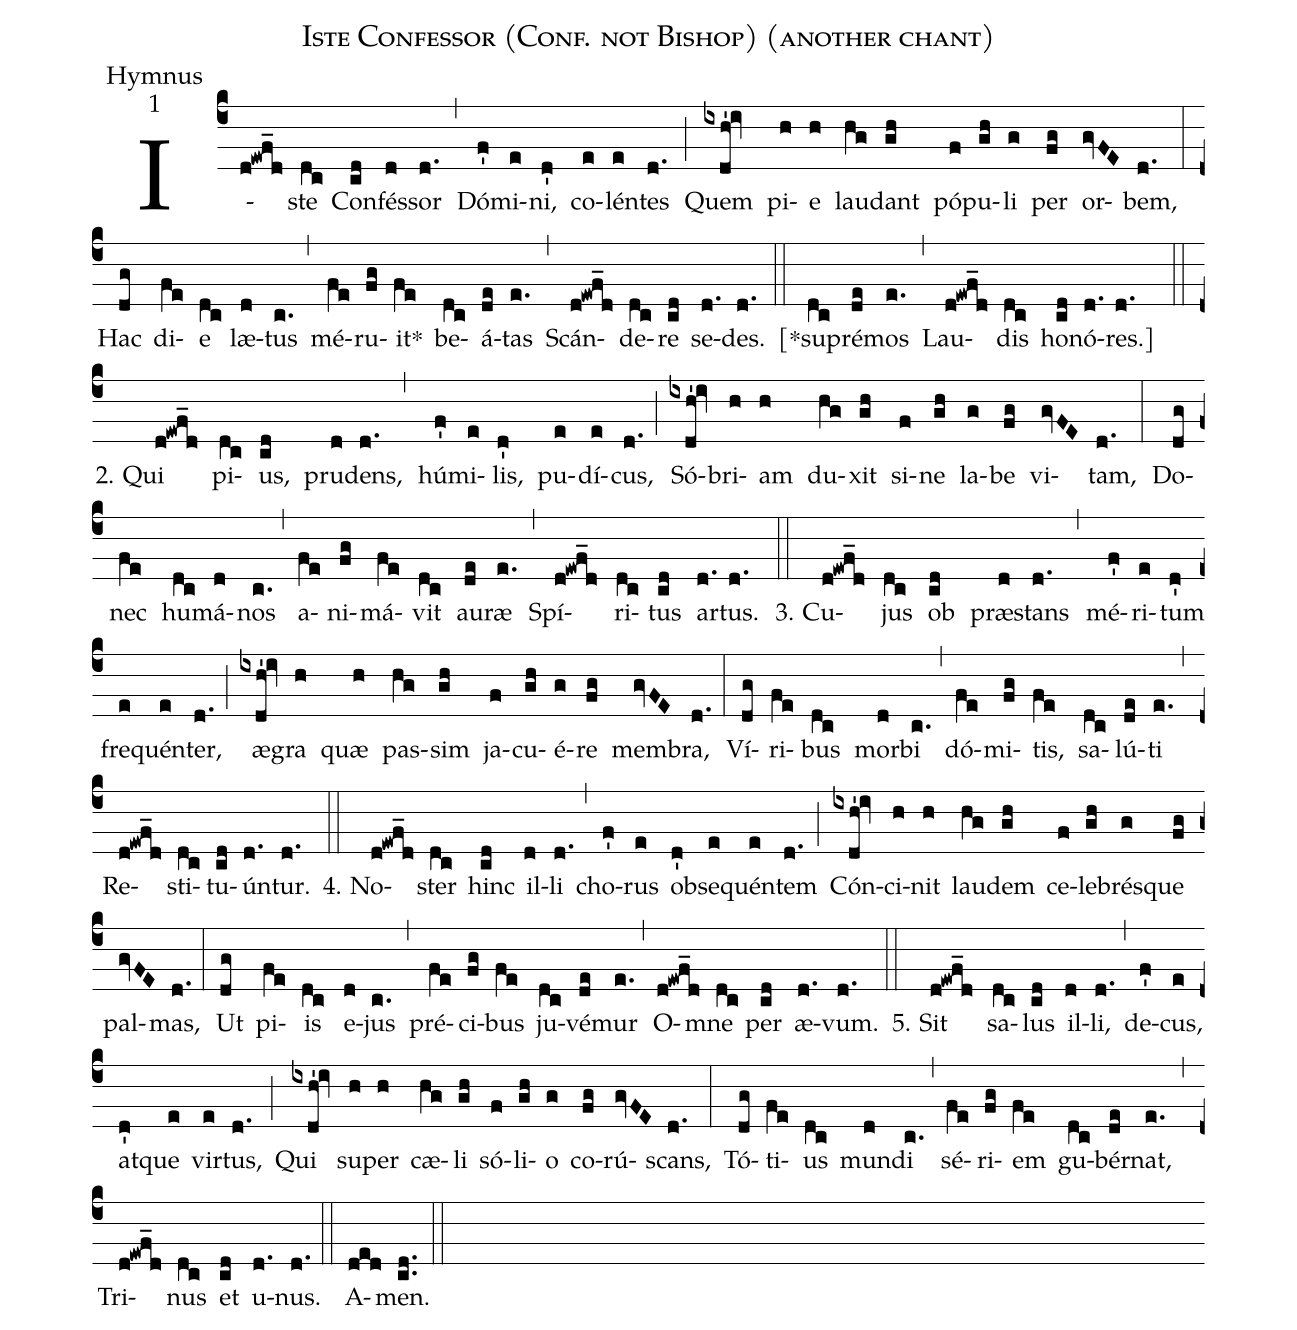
name:Iste Confessor (Conf. not Bishop) (another chant);
office-part:Hymnus;
mode:1;
%%
(c4) I(d!ewf_d)ste(dc) Con(cd)fés(d)sor(d.) (,) Dó(f')mi(e)ni,(d') co(e)lén(e)tes(d.) (;) Quem(ixdh'!iv) pi(h)e(h) lau(hg)dant(gh) pó(f)pu(gh)li(g) per(fg) or(gvFE)bem,(d.) (:) Hac(dg) di(fe)e(dc) læ(d)tus(c.) (,) mé(fe)ru(fg)it*(fe) be(dc)á(de)tas(e.) (,) Scán(d!ewf_d)de(dc)re(cd) se(d.)des.(d.) (::) <v>[</v>*su(dc)pré(de)mos(e.) (,) Lau(d!ewf_d)dis(dc) ho(cd)nó(d.)res.<v>]</v>(d.) (::)
2. Qui(d!ewf_d) pi(dc)us,(cd) pru(d)dens,(d.) (,) hú(f')mi(e)lis,(d') pu(e)dí(e)cus,(d.) (;) Só(ixdh'!iv)bri(h)am(h) du(hg)xit(gh) si(f)ne(gh) la(g)be(fg) vi(gvFE)tam,(d.) (:) Do(dg)nec(fe) hu(dc)má(d)nos(c.) (,) a(fe)ni(fg)má(fe)vit(dc) au(de)ræ(e.) (,) Spí(d!ewf_d)ri(dc)tus(cd) ar(d.)tus.(d.) (::)
3. Cu(d!ewf_d)jus(dc) ob(cd) præ(d)stans(d.) (,) mé(f')ri(e)tum(d') fre(e)quén(e)ter,(d.) (;) æ(ixdh'!iv)gra(h) quæ(h) pas(hg)sim(gh) ja(f)cu(gh)é(g)re(fg) mem(gvFE)bra,(d.) (:) Ví(dg)ri(fe)bus(dc) mor(d)bi(c.) (,) dó(fe)mi(fg)tis,(fe) sa(dc)lú(de)ti(e.) (,) Re(d!ewf_d)sti(dc)tu(cd)ún(d.)tur.(d.) (::)
4. No(d!ewf_d)ster(dc) hinc(cd) il(d)li(d.) (,) cho(f')rus(e) ob(d')se(e)quén(e)tem(d.) (;) Cón(ixdh'!iv)ci(h)nit(h) lau(hg)dem(gh) ce(f)le(gh)brés(g)que(fg) pal(gvFE)mas,(d.) (:) Ut(dg) pi(fe)is(dc) e(d)jus(c.) (,) pré(fe)ci(fg)bus(fe) ju(dc)vé(de)mur(e.) (,) O(d!ewf_d)mne(dc) per(cd) æ(d.)vum.(d.) (::)
5. Sit(d!ewf_d) sa(dc)lus(cd) il(d)li,(d.) (,) de(f')cus,(e) at(d')que(e) vir(e)tus,(d.) (;) Qui(ixdh'!iv) su(h)per(h) cæ(hg)li(gh) só(f)li(gh)o(g) co(fg)rú(gvFE)scans,(d.) (:) Tó(dg)ti(fe)us(dc) mun(d)di(c.) (,) sé(fe)ri(fg)em(fe) gu(dc)bér(de)nat,(e.) (,) Tri(d!ewf_d)nus(dc) et(cd) u(d.)nus.(d.) (::)
A(ded)men.(cd..) (::)
